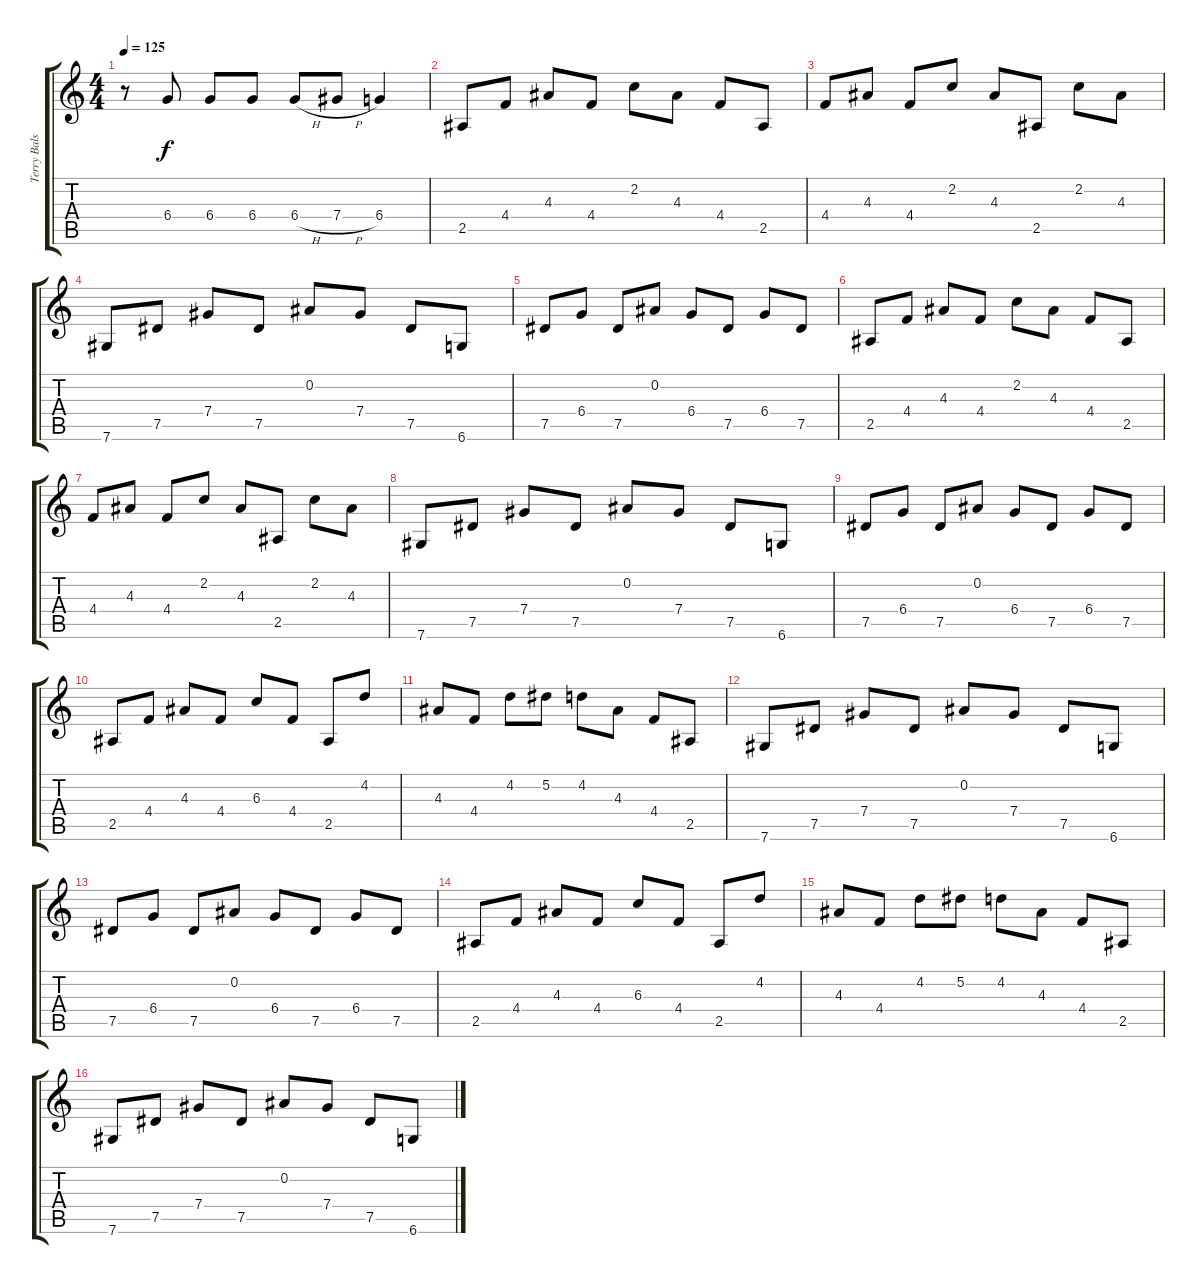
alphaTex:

\track ("Terry Balsamo" "Terry Bals") {instrument acousticguitarsteel}
\staff {score tabs}
\tuning (Eb4 Bb3 Gb3 Db3 Ab2 Db2) {hide}
\ts (4 4)
\tempo 125
\clef g2
\ks c
r.8{dy f} 6.4.8 6.4.8 6.4.8 6.4{h}.8 7.4{h}.8 6.4.4 |
2.5.8 4.4.8 4.3.8 4.4.8 2.2.8 4.3.8 4.4.8 2.5.8 |
4.4.8 4.3.8 4.4.8 2.2.8 4.3.8 2.5.8 2.2.8 4.3.8 |
7.6.8 7.5.8 7.4.8 7.5.8 0.2.8 7.4.8 7.5.8 6.6.8 |
7.5.8 6.4.8 7.5.8 0.2.8 6.4.8 7.5.8 6.4.8 7.5.8 |
2.5.8 4.4.8 4.3.8 4.4.8 2.2.8 4.3.8 4.4.8 2.5.8 |
4.4.8 4.3.8 4.4.8 2.2.8 4.3.8 2.5.8 2.2.8 4.3.8 |
7.6.8 7.5.8 7.4.8 7.5.8 0.2.8 7.4.8 7.5.8 6.6.8 |
7.5.8 6.4.8 7.5.8 0.2.8 6.4.8 7.5.8 6.4.8 7.5.8 |
2.5.8 4.4.8 4.3.8 4.4.8 6.3.8 4.4.8 2.5.8 4.2.8 |
4.3.8 4.4.8 4.2.8 5.2.8 4.2.8 4.3.8 4.4.8 2.5.8 |
7.6.8 7.5.8 7.4.8 7.5.8 0.2.8 7.4.8 7.5.8 6.6.8 |
7.5.8 6.4.8 7.5.8 0.2.8 6.4.8 7.5.8 6.4.8 7.5.8 |
2.5.8 4.4.8 4.3.8 4.4.8 6.3.8 4.4.8 2.5.8 4.2.8 |
4.3.8 4.4.8 4.2.8 5.2.8 4.2.8 4.3.8 4.4.8 2.5.8 |
7.6.8 7.5.8 7.4.8 7.5.8 0.2.8 7.4.8 7.5.8 6.6.8
